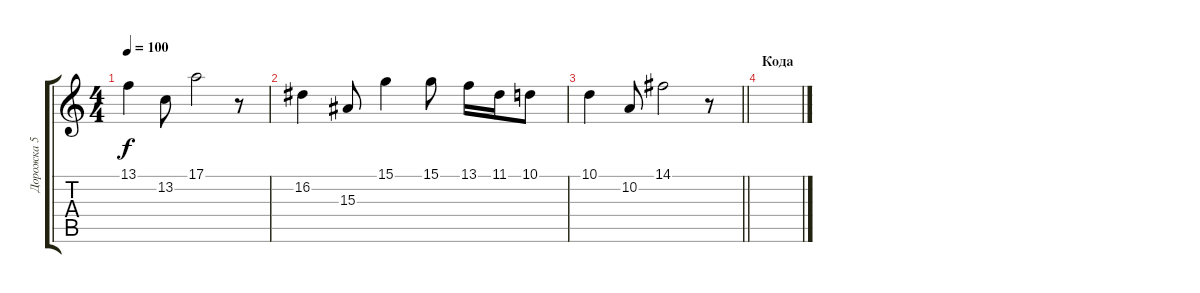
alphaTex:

\track ("Дорожка 5" "Дорожка 5") {instrument acousticgrandpiano}
\staff {score tabs}
\tuning (E4 B3 G3 D3 A2 E2) {hide}
\ts (4 4)
\tempo 100
\clef g2
\ks c
13.1.4{dy f} 13.2.8 17.1.2 r.8 |
16.2.4 15.3.8 15.1.4 15.1.8 13.1.16 11.1.16 10.1.8 |
\barLineRight lightlight
10.1.4 10.2.8 14.1.2 r.8 |
\section ("" "Кода")
